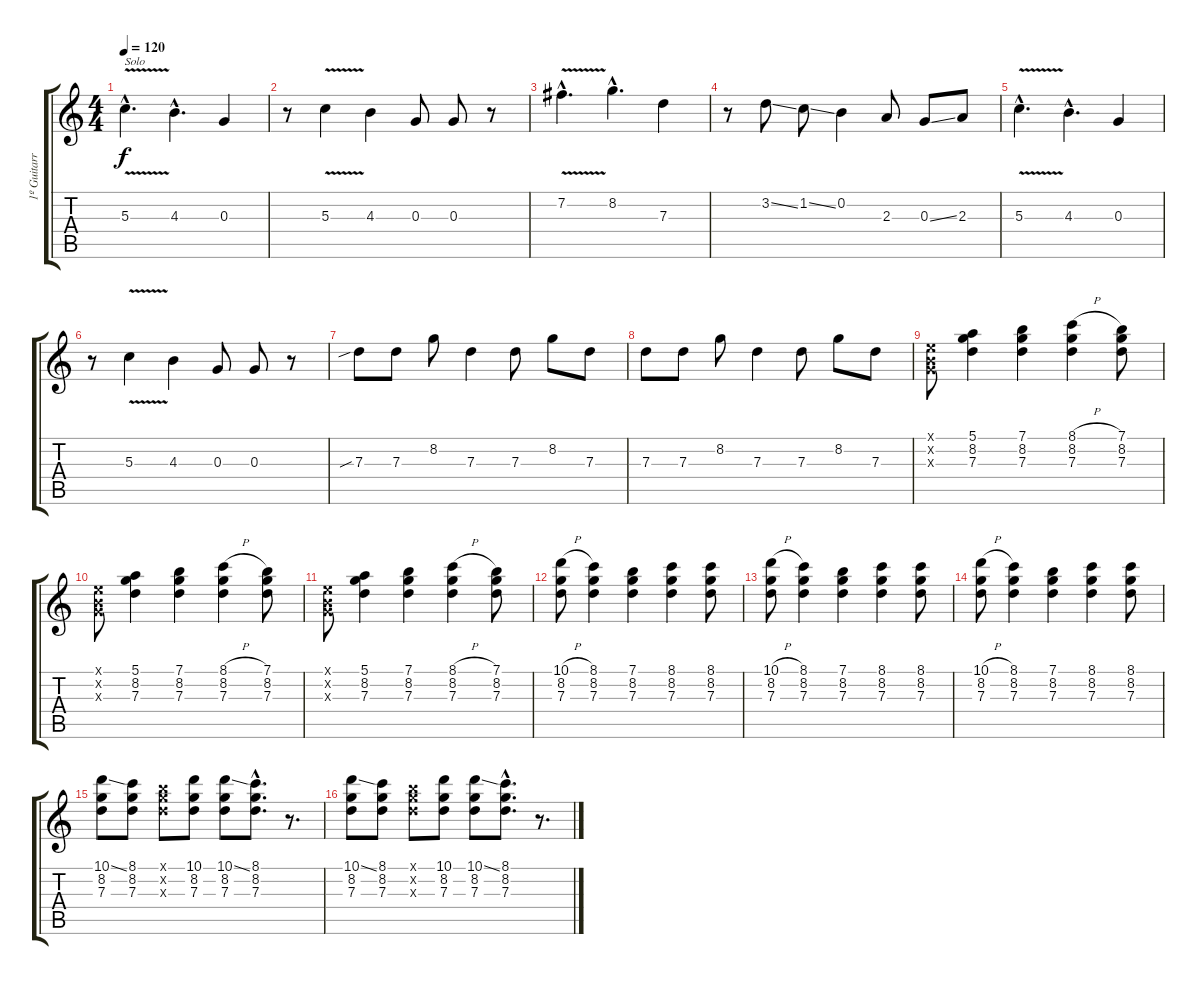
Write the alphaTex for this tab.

\track ("1º Guitarra" "1º Guitarr") {instrument electricguitarclean}
\staff {score tabs}
\tuning (E4 B3 G3 D3 A2 E2) {hide}
\ts (4 4)
\tempo 120
\clef g2
\ks c
5.3{v hac}.4{d txt "Solo" dy f volume 14 instrument distortionguitar} 4.3{hac}.4{d} 0.3.4 |
r.8 5.3{v}.4 4.3.4 0.3.8 0.3.8 r.8 |
7.2{v hac}.4{d} 8.2{hac}.4{d} 7.3.4 |
r.8 3.2{ss}.8 1.2{ss}.8 0.2.4 2.3.8 0.3{ss}.8 2.3.8 |
5.3{v hac}.4{d} 4.3{hac}.4{d} 0.3.4 |
r.8 5.3{v}.4 4.3.4 0.3.8 0.3.8 r.8 |
7.3{sib}.8 7.3.8 8.2.8 7.3.4 7.3.8 8.2.8 7.3.8 |
7.3.8 7.3.8 8.2.8 7.3.4 7.3.8 8.2.8 7.3.8 |
(0.1{x} 0.2{x} 0.3{x}).8 (5.1 8.2 7.3).4 (7.1 8.2 7.3).4 (8.1{h} 8.2 7.3).4 (7.1 8.2 7.3).8 |
(0.1{x} 0.2{x} 0.3{x}).8 (5.1 8.2 7.3).4 (7.1 8.2 7.3).4 (8.1{h} 8.2 7.3).4 (7.1 8.2 7.3).8 |
(0.1{x} 0.2{x} 0.3{x}).8 (5.1 8.2 7.3).4 (7.1 8.2 7.3).4 (8.1{h} 8.2 7.3).4 (7.1 8.2 7.3).8 |
(10.1{h} 8.2 7.3).8 (8.1 8.2 7.3).4 (7.1 8.2 7.3).4 (8.1 8.2 7.3).4 (8.1 8.2 7.3).8 |
(10.1{h} 8.2 7.3).8 (8.1 8.2 7.3).4 (7.1 8.2 7.3).4 (8.1 8.2 7.3).4 (8.1 8.2 7.3).8 |
(10.1{h} 8.2 7.3).8 (8.1 8.2 7.3).4 (7.1 8.2 7.3).4 (8.1 8.2 7.3).4 (8.1 8.2 7.3).8 |
(10.1{ss} 8.2 7.3).8 (8.1 8.2 7.3).8 (7.1{x} 8.2{x} 7.3{x}).8 (10.1 8.2 7.3).8 (10.1{ss} 8.2 7.3).8 (8.1{hac} 8.2{hac} 7.3{hac}).8{d} r.8{d} |
(10.1{ss} 8.2 7.3).8 (8.1 8.2 7.3).8 (7.1{x} 8.2{x} 7.3{x}).8 (10.1 8.2 7.3).8 (10.1{ss} 8.2 7.3).8 (8.1{hac} 8.2{hac} 7.3{hac}).8{d} r.8{d}
